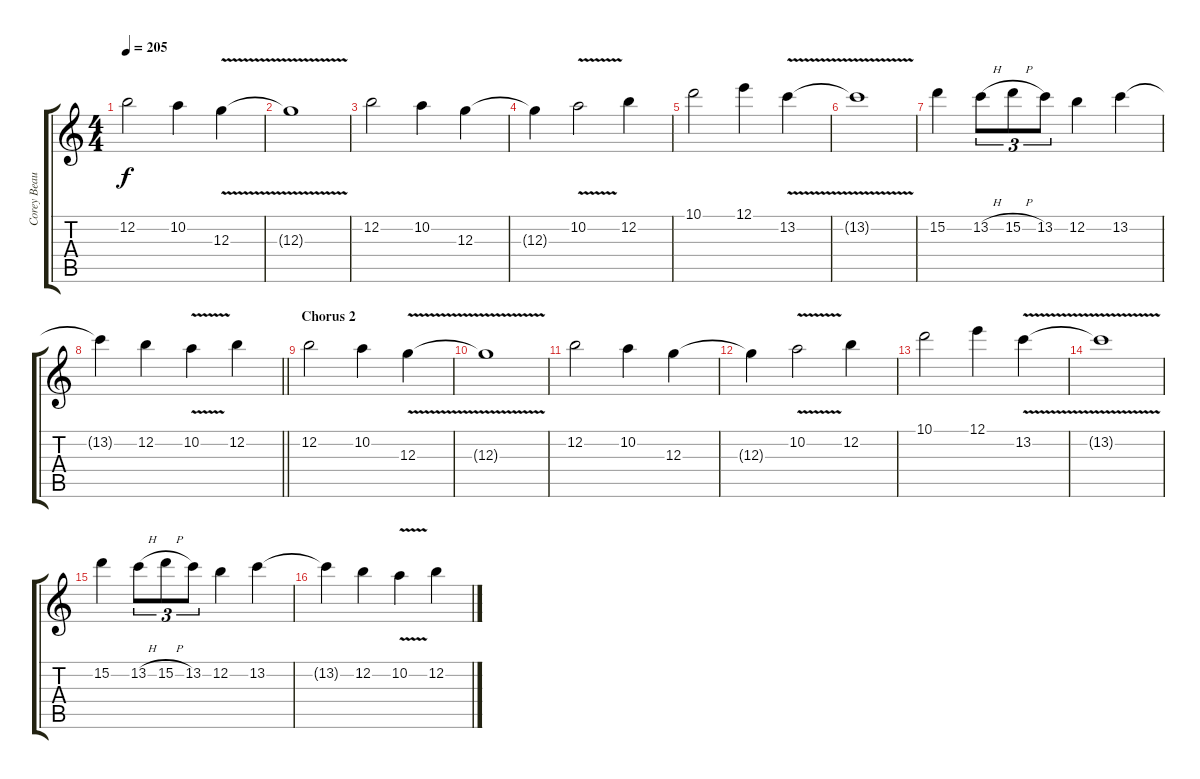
\track ("Corey Beaulieu" "Corey Beau") {instrument distortionguitar}
\staff {score tabs}
\tuning (E4 B3 G3 D3 A2 E2) {hide}
\ts (4 4)
\tempo 205
\clef g2
\ks c
12.2.2{dy f} 10.2.4 12.3{v}.4 |
12.3{t}.1 |
12.2.2 10.2.4 12.3.4 |
12.3{t}.4 10.2{v}.2 12.2.4 |
10.1.2 12.1.4 13.2{v}.4 |
13.2{t}.1 |
15.2.4 13.2{h}.8{tu (3 2)} 15.2{h}.8{tu (3 2)} 13.2.8{tu (3 2)} 12.2.4 13.2.4 |
\barLineRight lightlight
13.2{t}.4 12.2.4 10.2{v}.4 12.2.4 |
\section ("" "Chorus 2")
12.2.2 10.2.4 12.3{v}.4 |
12.3{t}.1 |
12.2.2 10.2.4 12.3.4 |
12.3{t}.4 10.2{v}.2 12.2.4 |
10.1.2 12.1.4 13.2{v}.4 |
13.2{t}.1 |
15.2.4 13.2{h}.8{tu (3 2)} 15.2{h}.8{tu (3 2)} 13.2.8{tu (3 2)} 12.2.4 13.2.4 |
13.2{t}.4 12.2.4 10.2{v}.4 12.2.4
